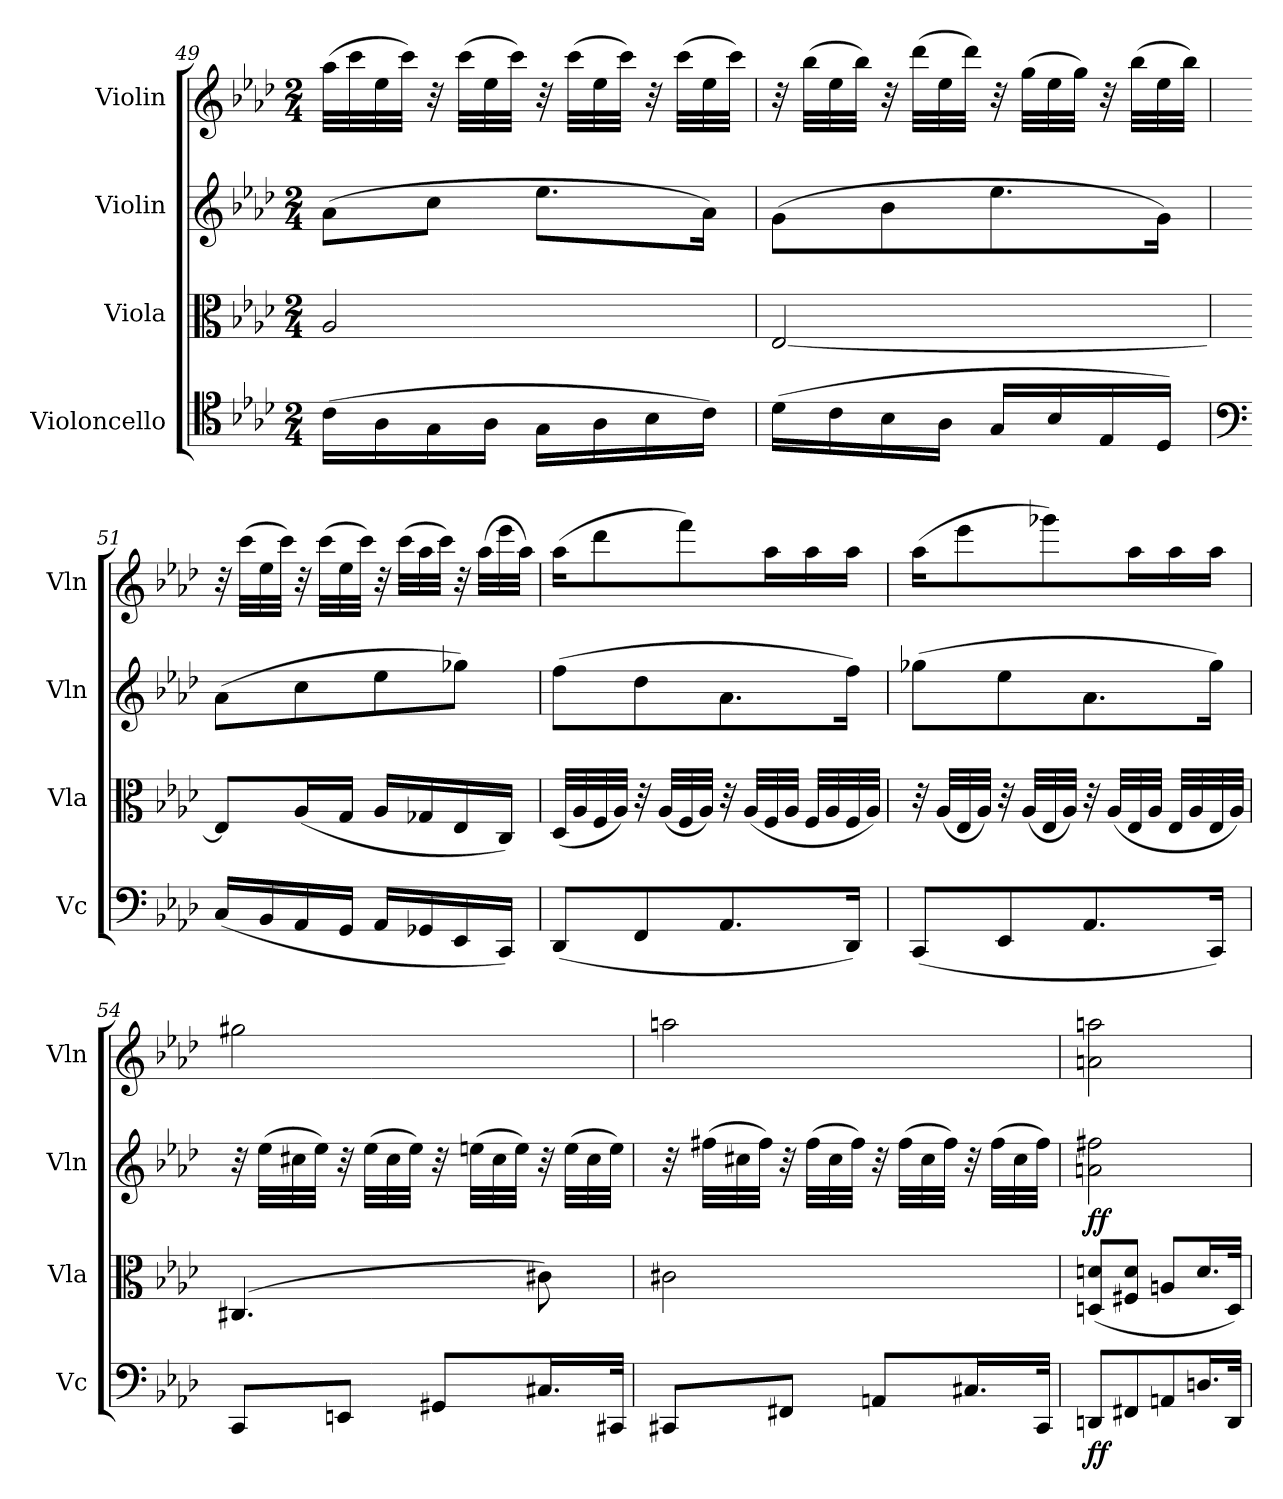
**kern	**dynam	**kern	**kern	**dynam	**kern
*part4	*part4	*part3	*part2	*part2	*part1
*staff4	*staff4	*staff3	*staff2	*staff2	*staff1
*I"Violoncello	*	*I"Viola	*I"Violin	*	*I"Violin
*I'Vc	*	*I'Vla	*I'Vln	*	*I'Vln
*clefC4	*	*clefC3	*clefG2	*	*clefG2
*k[b-e-a-d-]	*	*k[b-e-a-d-]	*k[b-e-a-d-]	*	*k[b-e-a-d-]
*M2/4	*	*M2/4	*M2/4	*	*M2/4
=49	=49	=49	=49	=49	=49
(16c\LL	.	2A-/	(8a-\L	.	(32aa-\LLL
.	.	.	.	.	32ccc\
16A-\	.	.	.	.	32ee-\
.	.	.	.	.	32ccc\JJJ)
16G\	.	.	8cc\J	.	32r
.	.	.	.	.	(32ccc\LLL
16A-\JJ	.	.	.	.	32ee-\
.	.	.	.	.	32ccc\JJJ)
16G\LL	.	.	8.ee-\L	.	32r
.	.	.	.	.	(32ccc\LLL
16A-\	.	.	.	.	32ee-\
.	.	.	.	.	32ccc\JJJ)
16B-\	.	.	.	.	32r
.	.	.	.	.	(32ccc\LLL
16c\JJ)	.	.	16a-\Jk)	.	32ee-\
.	.	.	.	.	32ccc\JJJ)
=50	=50	=50	=50	=50	=50
(16d-\LL	.	[2E-/	(8g\L	.	32r
.	.	.	.	.	(32bb-\LLL
16c\	.	.	.	.	32ee-\
.	.	.	.	.	32bb-\JJJ)
16B-\	.	.	8b-\	.	32r
.	.	.	.	.	(32ddd-\LLL
16A-\JJ	.	.	.	.	32ee-\
.	.	.	.	.	32ddd-\JJJ)
16G/LL	.	.	8.ee-\	.	32r
.	.	.	.	.	(32gg\LLL
16B-/	.	.	.	.	32ee-\
.	.	.	.	.	32gg\JJJ)
16E-/	.	.	.	.	32r
.	.	.	.	.	(32bb-\LLL
16D-/JJ)	.	.	16g\Jk)	.	32ee-\
.	.	.	.	.	32bb-\JJJ)
=51	=51	=51	=51	=51	=51
*clefF4	*	*	*	*	*
(16C/LL	.	8E-/L]	(8a-\L	.	32r
.	.	.	.	.	(32ccc\LLL
16BB-/	.	.	.	.	32ee-\
.	.	.	.	.	32ccc\JJJ)
16AA-/	.	(16A-/L	8cc\	.	32r
.	.	.	.	.	(32ccc\LLL
16GG/JJ	.	16G/JJ	.	.	32ee-\
.	.	.	.	.	32ccc\JJJ)
16AA-/LL	.	16A-/LL	8ee-\	.	32r
.	.	.	.	.	(32ccc\LLL
16GG-X/	.	16G-X/	.	.	32aa-\
.	.	.	.	.	32ccc\JJJ)
16EE-/	.	16E-/	8gg-X\J)	.	32r
.	.	.	.	.	(32aa-\LLL
16CC/JJ)	.	16C/JJ)	.	.	32eee-\
.	.	.	.	.	32aa-\JJJ)
=52	=52	=52	=52	=52	=52
(8DD-/L	.	(32D-/LLL	(8ff\L	.	(16aa-\KL
.	.	32A-/	.	.	.
.	.	32F/	.	.	8ddd-\
.	.	32A-/JJJ)	.	.	.
8FF/	.	32r	8dd-\	.	.
.	.	(32A-/LLL	.	.	.
.	.	32F/	.	.	8fff\)
.	.	32A-/JJJ)	.	.	.
8.AA-/	.	32r	8.a-\	.	.
.	.	(32A-/LLL	.	.	.
.	.	32F/	.	.	16aa-\L
.	.	32A-/JJJ	.	.	.
.	.	32F/LLL	.	.	16aa-\
.	.	32A-/	.	.	.
16DD-/Jk)	.	32F/	16ff\Jk)	.	16aa-\JJ
.	.	32A-/JJJ)	.	.	.
=53	=53	=53	=53	=53	=53
(8CC/L	.	32r	(8gg-X\L	.	(16aa-\KL
.	.	(32A-/LLL	.	.	.
.	.	32E-/	.	.	8eee-\
.	.	32A-/JJJ)	.	.	.
8EE-/	.	32r	8ee-\	.	.
.	.	(32A-/LLL	.	.	.
.	.	32E-/	.	.	8ggg-X\)
.	.	32A-/JJJ)	.	.	.
8.AA-/	.	32r	8.a-\	.	.
.	.	(32A-/LLL	.	.	.
.	.	32E-/	.	.	16aa-\L
.	.	32A-/JJJ	.	.	.
.	.	32E-/LLL	.	.	16aa-\
.	.	32A-/	.	.	.
16CC/Jk)	.	32E-/	16gg-\Jk)	.	16aa-\JJ
.	.	32A-/JJJ)	.	.	.
=54	=54	=54	=54	=54	=54
8CC/L	.	(4.C#X/	32r	.	2gg#X\
.	.	.	(32ee-\LLL	.	.
.	.	.	32cc#X\	.	.
.	.	.	32ee-\JJJ)	.	.
8EEn/J	.	.	32r	.	.
.	.	.	(32ee-\LLL	.	.
.	.	.	32cc#\	.	.
.	.	.	32ee-\JJJ)	.	.
8GG#X/L	.	.	32r	.	.
.	.	.	(32een\LLL	.	.
.	.	.	32cc#\	.	.
.	.	.	32ee\JJJ)	.	.
16.C#X/L	.	8c#X\)	32r	.	.
.	.	.	(32ee\LLL	.	.
.	.	.	32cc#\	.	.
32CC#X/JJk	.	.	32ee\JJJ)	.	.
=55	=55	=55	=55	=55	=55
8CC#X/L	.	2c#X\	32r	.	2aan\
.	.	.	(32ff#X\LLL	.	.
.	.	.	32cc#X\	.	.
.	.	.	32ff#\JJJ)	.	.
8FF#X/J	.	.	32r	.	.
.	.	.	(32ff#\LLL	.	.
.	.	.	32cc#\	.	.
.	.	.	32ff#\JJJ)	.	.
8AAn/L	.	.	32r	.	.
.	.	.	(32ff#\LLL	.	.
.	.	.	32cc#\	.	.
.	.	.	32ff#\JJJ)	.	.
16.C#X/L	.	.	32r	.	.
.	.	.	(32ff#\LLL	.	.
.	.	.	32cc#\	.	.
32CC#/JJk	.	.	32ff#\JJJ)	.	.
=56	=56	=56	=56	=56	=56
8DDn/L	ff	(8Dn/ 8dn/L	2an\ 2ff#X\	ff	2an\ 2aan\
8FF#X/	.	8F#X/ 8d/J	.	.	.
8AAn/	.	8An/L	.	.	.
16.Dn/L	.	16.d/L	.	.	.
32DD/JJk	.	32D/JJk)	.	.	.
=	=	=	=	=	=
*-	*-	*-	*-	*-	*-
